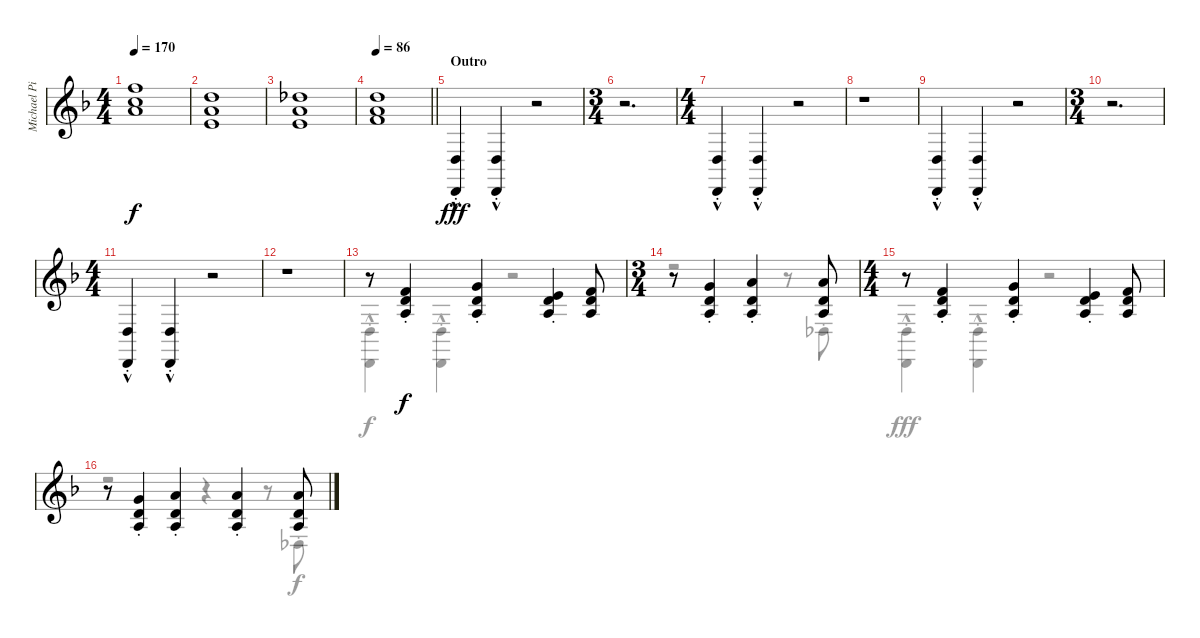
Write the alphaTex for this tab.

\track ("Michael Pinella Strings 1" "Michael Pi") {instrument stringensemble1}
\staff {score}
\tuning (D4 A3 F3 C3 G2 D2) {hide}
\voice
\ts (4 4)
\tempo 170
\clef g2
\ks dminor
(15.1{t} 15.2{t} 16.3{t}).1{dy f} |
(12.1 12.2 11.3).1 |
(11.1 12.2 11.3).1 |
\tempo 86
\barLineRight lightlight
(12.1 12.2 12.3).1 |
\section ("" "Outro")
(7.5{hac st} 0.6{hac st}).4{dy fff instrument choiraahs} (7.5{hac st} 0.6{hac st}).4 r.2 |
\ts (3 4)
r.2{d} |
\ts (4 4)
(7.5{hac st} 0.6{hac st}).4 (7.5{hac st} 0.6{hac st}).4 r.2 |
r.1 |
(7.5{hac st} 0.6{hac st}).4 (7.5{hac st} 0.6{hac st}).4 r.2 |
\ts (3 4)
r.2{d} |
\ts (4 4)
(7.5{hac st} 0.6{hac st}).4 (7.5{hac st} 0.6{hac st}).4 r.2 |
r.1 |
r.8 (3.1{st} 5.2{st} 4.3{st}).4{dy f} (5.1{st} 5.2{st} 4.3{st}).4 (2.1{st} 5.2{st} 4.3{st}).4 (3.1 5.2 4.3).8 |
\ts (3 4)
r.8 (5.1{st} 5.2{st} 4.3{st}).4 (7.1{st} 5.2{st} 4.3{st}).4 (7.1 5.2 4.3).8 |
\ts (4 4)
r.8 (3.1{st} 5.2{st} 4.3{st}).4 (5.1{st} 5.2{st} 4.3{st}).4 (2.1{st} 5.2{st} 4.3{st}).4 (3.1 5.2 4.3).8 |
r.8 (5.1{st} 5.2{st} 4.3{st}).4 (7.1{st} 5.2{st} 4.3{st}).4 (7.1{st} 5.2{st} 4.3{st}).4 (7.1 5.2 4.3).8
\voice
\clef g2
\ottava regular
\simile none
\ks dminor
|
|
|
\barLineRight lightlight
|
|
|
|
|
|
|
|
|
(7.5{hac st} 0.6{hac st}).4 (7.5{hac st} 0.6{hac st}).4 r.2 |
r.2 r.8 6.5{st}.8{dy f} |
(7.5{hac st} 0.6{hac st}).4{dy fff} (7.5{hac st} 0.6{hac st}).4 r.2 |
r.2 r.4 r.8 6.5{st}.8{dy f}
